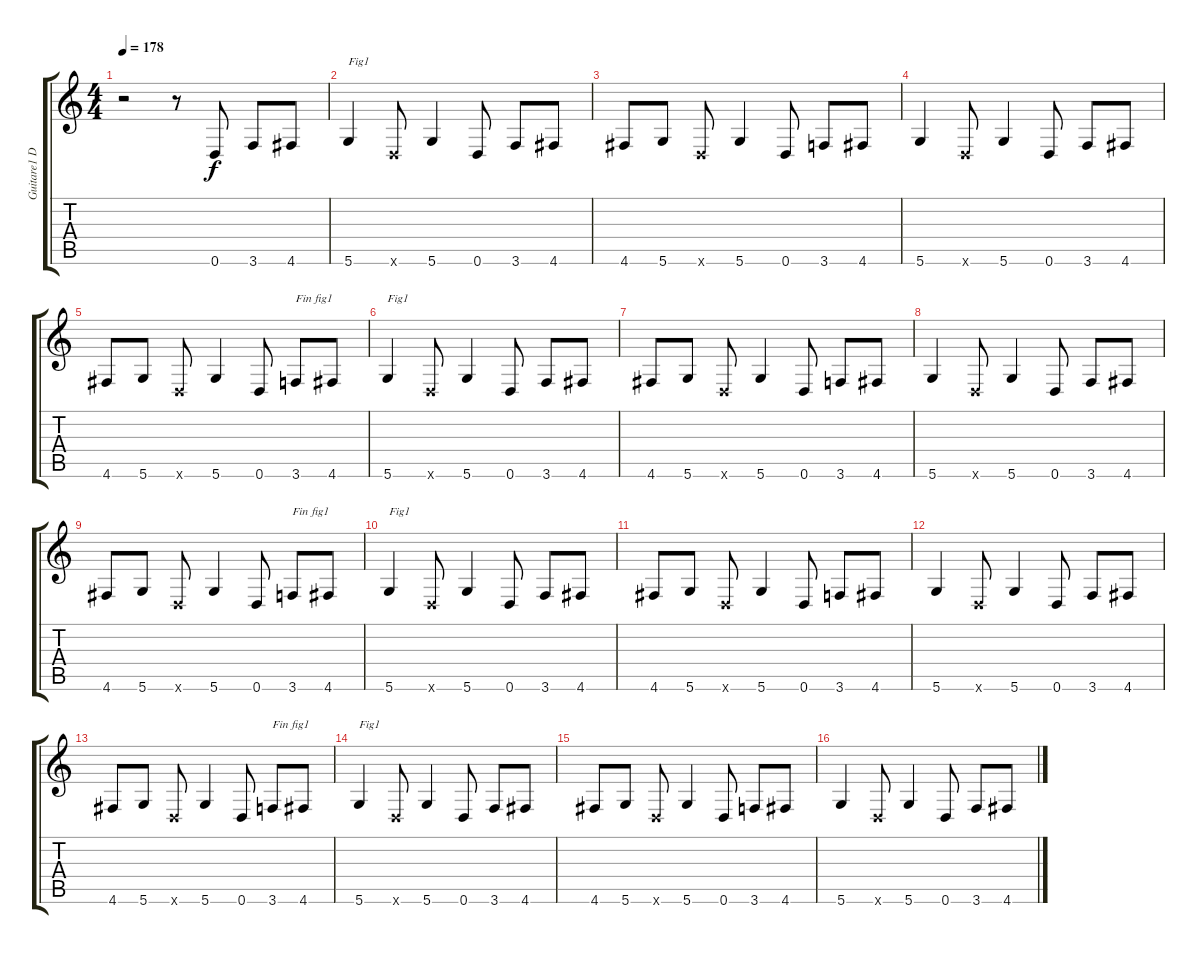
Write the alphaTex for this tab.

\track ("Guitare1 Dr-D" "Guitare1 D") {instrument electricguitarclean}
\staff {score tabs}
\tuning (E4 B3 G3 D3 A2 D2) {hide}
\ts (4 4)
\tempo 178
\clef g2
\ks c
r.2{dy f instrument electricguitarclean} r.8 0.6.8 3.6.8 4.6.8 |
5.6.4{txt "Fig1"} 0.6{x}.8 5.6.4 0.6.8 3.6.8 4.6.8 |
4.6.8 5.6.8 0.6{x}.8 5.6.4 0.6.8 3.6.8 4.6.8 |
5.6.4 0.6{x}.8 5.6.4 0.6.8 3.6.8 4.6.8 |
4.6.8 5.6.8 0.6{x}.8 5.6.4 0.6.8 3.6.8{txt "Fin fig1"} 4.6.8 |
5.6.4{txt "Fig1"} 0.6{x}.8 5.6.4 0.6.8 3.6.8 4.6.8 |
4.6.8 5.6.8 0.6{x}.8 5.6.4 0.6.8 3.6.8 4.6.8 |
5.6.4 0.6{x}.8 5.6.4 0.6.8 3.6.8 4.6.8 |
4.6.8 5.6.8 0.6{x}.8 5.6.4 0.6.8 3.6.8{txt "Fin fig1"} 4.6.8 |
5.6.4{txt "Fig1"} 0.6{x}.8 5.6.4 0.6.8 3.6.8 4.6.8 |
4.6.8 5.6.8 0.6{x}.8 5.6.4 0.6.8 3.6.8 4.6.8 |
5.6.4 0.6{x}.8 5.6.4 0.6.8 3.6.8 4.6.8 |
4.6.8 5.6.8 0.6{x}.8 5.6.4 0.6.8 3.6.8{txt "Fin fig1"} 4.6.8 |
5.6.4{txt "Fig1"} 0.6{x}.8 5.6.4 0.6.8 3.6.8 4.6.8 |
4.6.8 5.6.8 0.6{x}.8 5.6.4 0.6.8 3.6.8 4.6.8 |
5.6.4 0.6{x}.8 5.6.4 0.6.8 3.6.8 4.6.8
